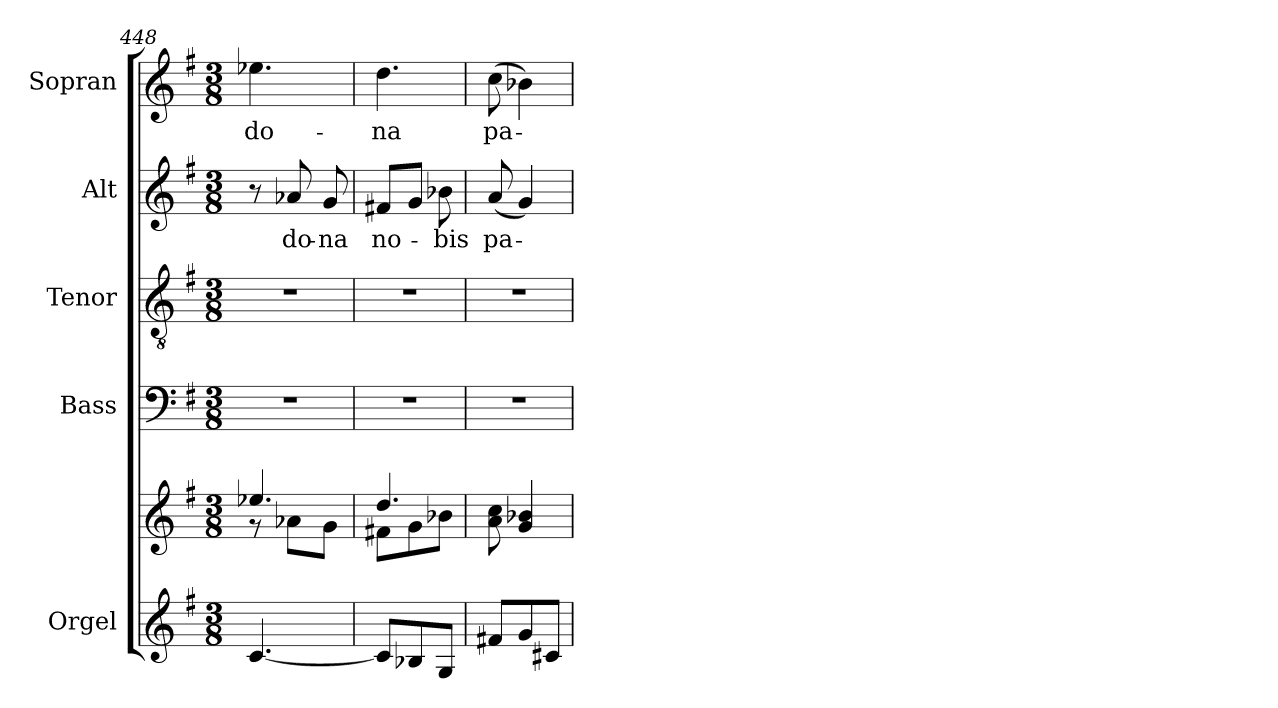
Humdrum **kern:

**kern	**kern	**kern	**kern	**kern	**text	**kern	**text
*part5	*part5	*part4	*part3	*part2	*part2	*part1	*part1
*staff6	*staff5	*staff4	*staff3	*staff2	*staff2	*staff1	*staff1
*I"Orgel	*	*I"Bass	*I"Tenor	*I"Alt	*	*I"Sopran	*
*I'Org.	*	*I'B.	*I'T.	*I'A.	*	*I'S.	*
*clefG2	*clefG2	*clefF4	*clefGv2	*clefG2	*	*clefG2	*
*k[f#]	*k[f#]	*k[f#]	*k[f#]	*k[f#]	*	*k[f#]	*
*G:	*G:	*G:	*G:	*G:	*	*G:	*
*M3/8	*M3/8	*M3/8	*M3/8	*M3/8	*	*M3/8	*
=448	=448	=448	=448	=448	=448	=448	=448
*	*^	*	*	*	*	*	*
!	!	!	!	!	!	!	!	!LO:LY:b
[4.c/	4.ee-X/	8rf	4.r	4.r	8r	.	4.ee-X\	do-
!	!	!	!	!	!	!LO:LY:b	!	!
.	.	8a-X\L	.	.	8a-X/	do-	.	.
!	!	!	!	!	!	!LO:LY:b	!	!
.	.	8g\J	.	.	8g/	-na	.	.
=449	=449	=449	=449	=449	=449	=449	=449	=449
!	!	!	!	!	!	!LO:LY:b	!	!LO:LY:b
8c/L]	4.dd/	8f#X\L	4.r	4.r	8f#X/L	no-	4.dd\	-na
8B-X/	.	8g\	.	.	8g/J	.	.	.
!	!	!	!	!	!	!LO:LY:b	!	!
8G/J	.	8b-X\J	.	.	8b-X\	-bis	.	.
=450	=450	=450	=450	=450	=450	=450	=450	=450
!	!	!	!	!	!	!LO:LY:b	!	!LO:LY:b
*	*v	*v	*	*	*	*	*	*
8f#X/L	8a\ 8cc\	4.r	4.r	(<8a/	pa-	(>8cc\	pa-
8g/	4g/ 4b-X/	.	.	4g/)	.	4b-X\)	.
8c#X/J	.	.	.	.	.	.	.
=	=	=	=	=	=	=	=
*-	*-	*-	*-	*-	*-	*-	*-
